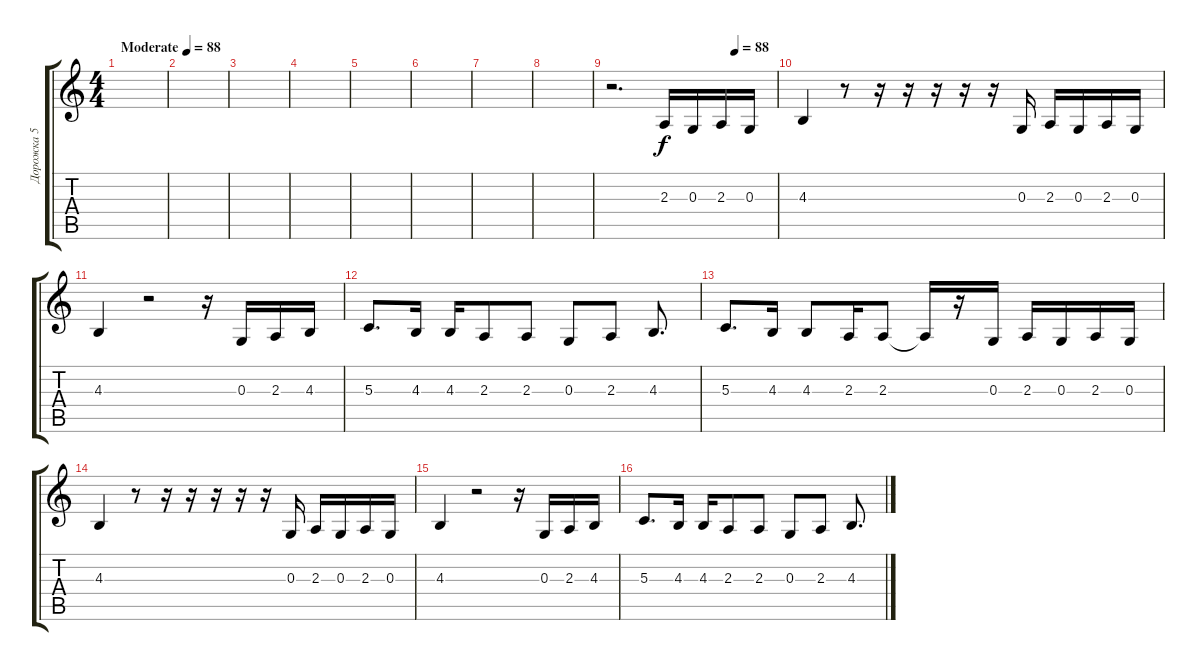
\track ("Дорожка 5" "Дорожка 5") {instrument violin}
\staff {score tabs}
\tuning (E4 B3 G3 D3 A2 E2) {hide}
\ts (4 4)
\tempo (88 "Moderate")
\clef g2
\ks c
|
|
|
|
|
|
|
|
\tempo (88 0.75)
r.2{d} 2.3.16 0.3.16 2.3.16 0.3.16 |
4.3.4 r.8 r.16 r.16 r.16 r.16 r.16 0.3.16 2.3.16 0.3.16 2.3.16 0.3.16 |
4.3.4 r.2 r.16 0.3.16 2.3.16 4.3.16 |
5.3.8{d} 4.3.16 4.3.16 2.3.8 2.3.8 0.3.8 2.3.8 4.3.8{d} |
5.3.8{d} 4.3.16 4.3.8 2.3.16 2.3.8 2.3{t}.16 r.16 0.3.16 2.3.16 0.3.16 2.3.16 0.3.16 |
4.3.4 r.8 r.16 r.16 r.16 r.16 r.16 0.3.16 2.3.16 0.3.16 2.3.16 0.3.16 |
4.3.4 r.2 r.16 0.3.16 2.3.16 4.3.16 |
5.3.8{d} 4.3.16 4.3.16 2.3.8 2.3.8 0.3.8 2.3.8 4.3.8{d}
